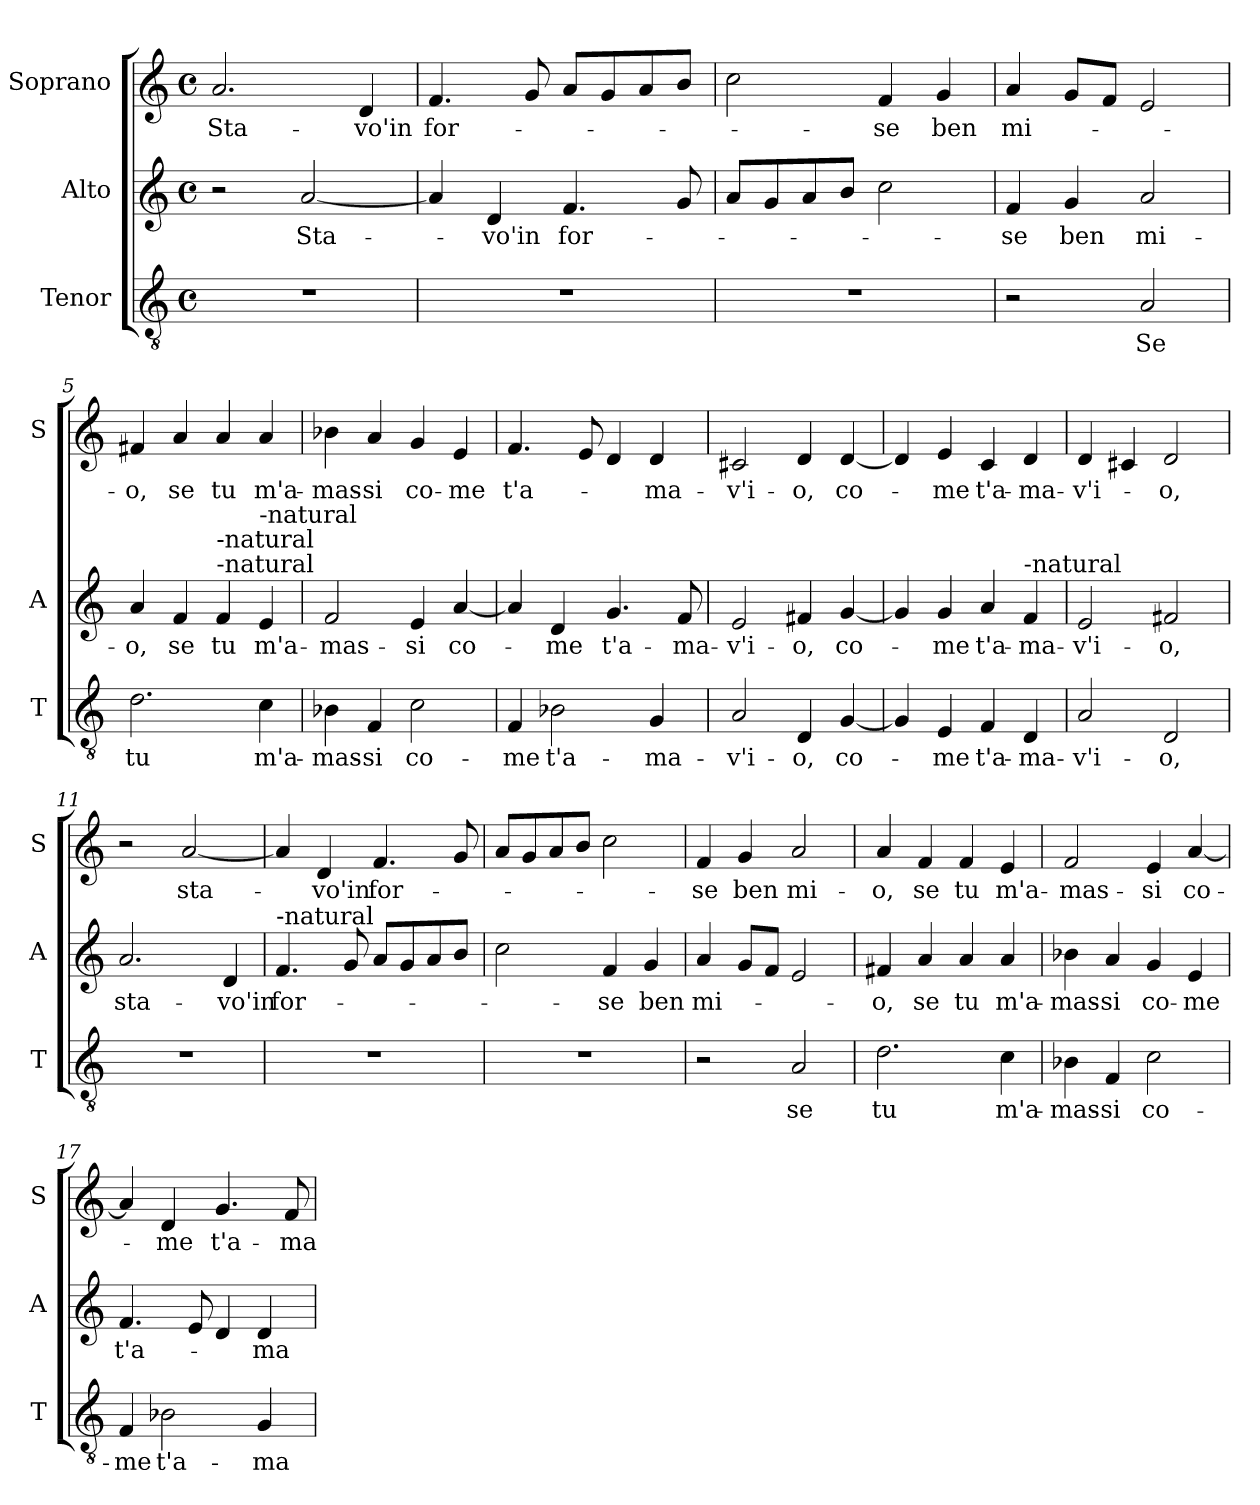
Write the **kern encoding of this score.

**kern	**text	**kern	**text	**kern	**text
*part3	*part3	*part2	*part2	*part1	*part1
*staff3	*staff3	*staff2	*staff2	*staff1	*staff1
*I"Tenor	*	*I"Alto	*	*I"Soprano	*
*I'T	*	*I'A	*	*I'S	*
*clefGv2	*	*clefG2	*	*clefG2	*
*k[]	*	*k[]	*	*k[]	*
*C:	*	*C:	*	*C:	*
*M4/4	*	*M4/4	*	*M4/4	*
*met(c)	*	*met(c)	*	*met(c)	*
=1	=1	=1	=1	=1	=1
!	!	!	!	!	!LO:LY:b
1r	.	2r	.	2.a/	Sta-
!	!	!	!LO:LY:b	!	!
.	.	[2a/	Sta-	.	.
!	!	!	!	!	!LO:LY:b
.	.	.	.	4d/	-vo'in
=2	=2	=2	=2	=2	=2
!	!	!	!	!	!LO:LY:b
1r	.	4a/]	.	4.f/	for-
!	!	!	!LO:LY:b	!	!
.	.	4d/	-vo'in	.	.
.	.	.	.	8g/	.
!	!	!	!LO:LY:b	!	!
.	.	4.f/	for-	8a/L	.
.	.	.	.	8g/	.
.	.	.	.	8a/	.
.	.	8g/	.	8b/J	.
=3	=3	=3	=3	=3	=3
1r	.	8a/L	.	2cc\	.
.	.	8g/	.	.	.
.	.	8a/	.	.	.
.	.	8b/J	.	.	.
!	!	!	!	!	!LO:LY:b
.	.	2cc\	.	4f/	-se
!	!	!	!	!	!LO:LY:b
.	.	.	.	4g/	ben
=4	=4	=4	=4	=4	=4
!	!	!	!LO:LY:b	!	!LO:LY:b
2r	.	4f/	-se	4a/	mi-
!	!	!	!LO:LY:b	!	!
.	.	4g/	ben	8g/L	.
.	.	.	.	8f/J	.
!	!LO:LY:b	!	!LO:LY:b	!	!
2A/	Se	2a/	mi-	2e/	.
!!LO:LB:g=z
=5	=5	=5	=5	=5	=5
!	!LO:LY:b	!	!LO:LY:b	!	!LO:LY:b
2.d\	tu	4a/	-o,	4f#X/	-o,
!	!	!	!LO:LY:b	!	!LO:LY:b
.	.	4f/	se	4a/	se
!	!	!LO:TX:a:t=-natural	!	!	!
!	!	!LO:TX:a:t=-natural	!	!	!
!	!	!	!LO:LY:b	!	!LO:LY:b
.	.	4f/	tu	4a/	tu
!	!	!LO:TX:a:t=-natural	!	!	!
!	!LO:LY:b	!	!LO:LY:b	!	!LO:LY:b
4c\	m'a-	4e/	m'a-	4a/	m'a-
=6	=6	=6	=6	=6	=6
!	!LO:LY:b	!	!LO:LY:b	!	!LO:LY:b
4B-X\	-mas-	2f/	-mas-	4b-X\	-mas-
!	!LO:LY:b	!	!	!	!LO:LY:b
4F/	-si	.	.	4a/	-si
!	!LO:LY:b	!	!LO:LY:b	!	!LO:LY:b
2c\	co-	4e/	-si	4g/	co-
!	!	!	!LO:LY:b	!	!LO:LY:b
.	.	[4a/	co-	4e/	-me
=7	=7	=7	=7	=7	=7
!	!LO:LY:b	!	!	!	!LO:LY:b
4F/	-me	4a/]	.	4.f/	t'a-
!	!LO:LY:b	!	!LO:LY:b	!	!
2B-X\	t'a-	4d/	-me	.	.
.	.	.	.	8e/	.
!	!	!	!LO:LY:b	!	!
.	.	4.g/	t'a-	4d/	.
!	!LO:LY:b	!	!	!	!LO:LY:b
4G/	-ma-	.	.	4d/	-ma-
!	!	!	!LO:LY:b	!	!
.	.	8f/	-ma-	.	.
=8	=8	=8	=8	=8	=8
!	!LO:LY:b	!	!LO:LY:b	!	!LO:LY:b
2A/	-v'i-	2e/	-v'i-	2c#X/	-v'i-
!	!LO:LY:b	!	!LO:LY:b	!	!LO:LY:b
4D/	-o,	4f#X/	-o,	4d/	-o,
!	!LO:LY:b	!	!LO:LY:b	!	!LO:LY:b
[4G/	co-	[4g/	co-	[4d/	co-
=9	=9	=9	=9	=9	=9
4G/]	.	4g/]	.	4d/]	.
!	!LO:LY:b	!	!LO:LY:b	!	!LO:LY:b
4E/	-me	4g/	-me	4e/	-me
!	!LO:LY:b	!	!LO:LY:b	!	!LO:LY:b
4F/	t'a-	4a/	t'a-	4c/	t'a-
!	!	!LO:TX:a:t=-natural	!	!	!
!	!LO:LY:b	!	!LO:LY:b	!	!LO:LY:b
4D/	-ma-	4f/	-ma-	4d/	-ma-
!!LO:LB:g=z
=10	=10	=10	=10	=10	=10
!	!LO:LY:b	!	!LO:LY:b	!	!LO:LY:b
2A/	-v'i-	2e/	-v'i-	4d/	-v'i-
.	.	.	.	4c#X/	.
!	!LO:LY:b	!	!LO:LY:b	!	!LO:LY:b
2D/	-o,	2f#X/	-o,	2d/	-o,
=11	=11	=11	=11	=11	=11
!	!	!	!LO:LY:b	!	!
1r	.	2.a/	sta-	2r	.
!	!	!	!	!	!LO:LY:b
.	.	.	.	[2a/	sta-
!	!	!	!LO:LY:b	!	!
.	.	4d/	-vo'in	.	.
=12	=12	=12	=12	=12	=12
!	!	!LO:TX:a:t=-natural	!	!	!
!	!	!	!LO:LY:b	!	!
1r	.	4.f/	for-	4a/]	.
!	!	!	!	!	!LO:LY:b
.	.	.	.	4d/	-vo'in
.	.	8g/	.	.	.
!	!	!	!	!	!LO:LY:b
.	.	8a/L	.	4.f/	for-
.	.	8g/	.	.	.
.	.	8a/	.	.	.
.	.	8b/J	.	8g/	.
=13	=13	=13	=13	=13	=13
1r	.	2cc\	.	8a/L	.
.	.	.	.	8g/	.
.	.	.	.	8a/	.
.	.	.	.	8b/J	.
!	!	!	!LO:LY:b	!	!
.	.	4f/	-se	2cc\	.
!	!	!	!LO:LY:b	!	!
.	.	4g/	ben	.	.
=14	=14	=14	=14	=14	=14
!	!	!	!LO:LY:b	!	!LO:LY:b
2r	.	4a/	mi-	4f/	-se
!	!	!	!	!	!LO:LY:b
.	.	8g/L	.	4g/	ben
.	.	8f/J	.	.	.
!	!LO:LY:b	!	!	!	!LO:LY:b
2A/	se	2e/	.	2a/	mi-
!!LO:PB:g=z
=15	=15	=15	=15	=15	=15
!	!LO:LY:b	!	!LO:LY:b	!	!LO:LY:b
2.d\	tu	4f#X/	-o,	4a/	-o,
!	!	!	!LO:LY:b	!	!LO:LY:b
.	.	4a/	se	4f/	se
!	!	!	!LO:LY:b	!	!LO:LY:b
.	.	4a/	tu	4f/	tu
!	!LO:LY:b	!	!LO:LY:b	!	!LO:LY:b
4c\	m'a-	4a/	m'a-	4e/	m'a-
=16	=16	=16	=16	=16	=16
!	!LO:LY:b	!	!LO:LY:b	!	!LO:LY:b
4B-X\	-mas-	4b-X\	-mas-	2f/	-mas-
!	!LO:LY:b	!	!LO:LY:b	!	!
4F/	-si	4a/	-si	.	.
!	!LO:LY:b	!	!LO:LY:b	!	!LO:LY:b
2c\	co-	4g/	co-	4e/	-si
!	!	!	!LO:LY:b	!	!LO:LY:b
.	.	4e/	-me	[4a/	co-
=17	=17	=17	=17	=17	=17
!	!LO:LY:b	!	!LO:LY:b	!	!
4F/	-me	4.f/	t'a-	4a/]	.
!	!LO:LY:b	!	!	!	!LO:LY:b
2B-X\	t'a-	.	.	4d/	-me
.	.	8e/	.	.	.
!	!	!	!	!	!LO:LY:b
.	.	4d/	.	4.g/	t'a-
!	!LO:LY:b	!	!LO:LY:b	!	!
4G/	-ma-	4d/	-ma-	.	.
!	!	!	!	!	!LO:LY:b
.	.	.	.	8f/	-ma-
=	=	=	=	=	=
*-	*-	*-	*-	*-	*-
